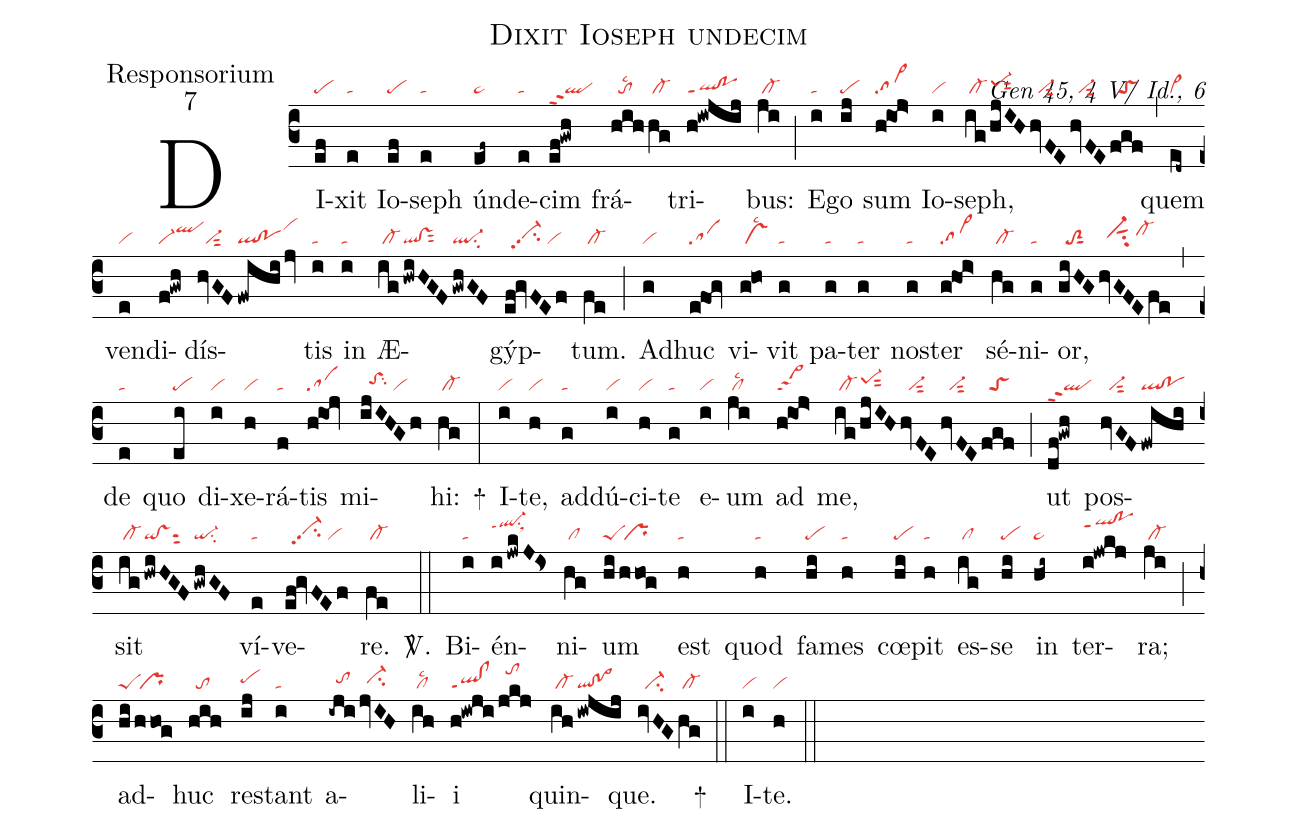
name:Dixit Ioseph undecim;
office-part:Responsorium;
mode:7;
commentary:Gen 45, 4 V/ Id., 6;
nabc-lines:1;
%%
(c3)
DI(ef|pe)xit(e|ta) Io(ef|pe)seph(e|ta) ún(ef~|pe~)de(e|ta)cim(ef!gwh|qlppt2) frá(hih|//tolsc2|hg|/cl-)tri(h!iwjij|ql!poppt1)bus:(ji|/cl-) (;)
E(i|ta)go(ij|pe) sum(h!io!j>|sa>) Io(i|vi)seph,(ig|/cl-|/hjIH|pe-1hhsut2|hvFE|//vi-sut2|hvFE|//vi-sut2|fgf|//toS) (,)
quem(ed~|cl~) ven(e|vi)di(f!gwh|vi-qlhj)dís(hvGF|//vi-sut2|/fwihi/jv|ql!povihk)tis(i|ta) in(i|ta) Æ(ig|/cl-|!hwiHGF|ql!vssut2|/gwhGF|ql-su2)gýp(ef!gvFEf|//vi-hhpp2su2/vi)tum.(fe|/cl-) (;)
Ad(g|vi)huc(efOg|sa) vi(g!ho|/vslsc2)vit(g|ta) pa(g|ta)ter(g|ta) nos(g|ta)ter(g!ho!i>|sa>) sé(hg|/cl-)ni(g|ta)or,(giHG|//toS2sut1|hvGFEfe|//vi-hhsut1su2/cl-hi) (,)
de(e|ta) quo(ei|pe) di(i|vi)xe(h|vi)rá(f|ta)tis(hiOj|sa) mi(ijIHGh|//toShhsu2/vi)hi:(hg|/cl-) +(:)
I(i|vi)te,(h|vi) ad(g|ta)dú(i|vi)ci(h|vi)te(g|ta) e(i|vi)um(ji|/cllsc2) ad(h!io!j>|sa>2) me,(ig|/cl-|/hjIH|pe-1hhsut2|hvFE|//vi-sut2|hvFE|//vi-sut2|fgf|//toS) (;)
ut(df!gwh|qlppt2) pos(hvGF|//vi-sut2|/fwihi|ql!po)sit(ig|/cl-|!hwiHGF|qi!vssut2|/gwhGF|qi-su2) ví(e|ta)ve(ef!gvFEf|//vi-hhpp2su2/vi)re.(fe|/cl-) <sp>V/</sp>.(::)
Bi(i|ta)én(ijwkJ!Is|ql-hjppt1su1sux1)ni(hg|/cl)um(hi|peS|/hhog|/pr) est(h|ta) quod(h|ta) fa(hi|pe)mes(h|ta) cœ(hi|pe)pit(h|ta) es(ig|/cl)se(hi|pe) in(hi~|pe~) ter(i!jwkj|qlhj!pohjppt1)ra;(ji|/cl-) (;)
ad(hi|peS|/hhog|/pr)huc(hih|//to) re(ij|pehh)stant(i|ta) a(-iji|//tohh|jvIH|//ci-hh)li(ih|/cllsc2)i(h!iwji|ql!clppt1|/jkj|//tohk) quin(ih|/cl-|!iwjij|ql!po>)que.(ivHG|//ci-|hg|/cl-) +(::)
I(i|vi)te.(h|vi) (::)
